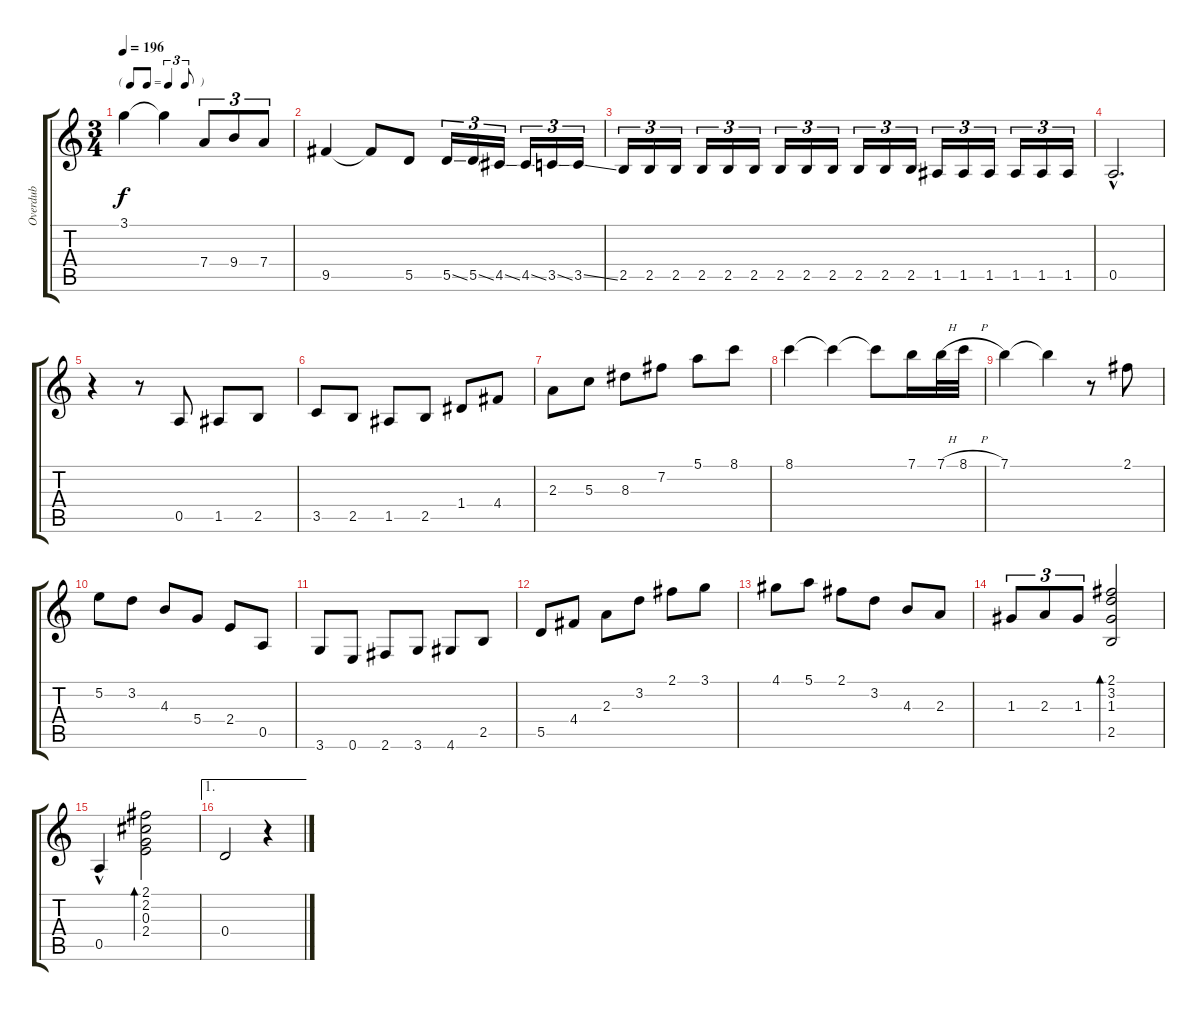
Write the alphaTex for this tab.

\track ("Overdub" "Overdub") {instrument electricbasspick}
\staff {score tabs}
\tuning (E4 B3 G3 D3 A2 E2) {hide}
\ts (3 4)
\tf triplet8th
\tempo 196
\clef g2
\ks c
3.1.4{dy f} 3.1{t}.4 7.4.8{tu (3 2)} 9.4.8{tu (3 2)} 7.4.8{tu (3 2)} |
9.5.4 9.5{t}.8 5.5.8 5.5{ss}.16{tu (3 2)} 5.5{ss}.16{tu (3 2)} 4.5{ss}.16{tu (3 2)} 4.5{ss}.16{tu (3 2)} 3.5{ss}.16{tu (3 2)} 3.5{ss}.16{tu (3 2)} |
2.5.16{tu (3 2)} 2.5.16{tu (3 2)} 2.5.16{tu (3 2)} 2.5.16{tu (3 2)} 2.5.16{tu (3 2)} 2.5.16{tu (3 2)} 2.5.16{tu (3 2)} 2.5.16{tu (3 2)} 2.5.16{tu (3 2)} 2.5.16{tu (3 2)} 2.5.16{tu (3 2)} 2.5.16{tu (3 2)} 1.5.16{tu (3 2)} 1.5.16{tu (3 2)} 1.5.16{tu (3 2)} 1.5.16{tu (3 2)} 1.5.16{tu (3 2)} 1.5.16{tu (3 2)} |
0.5{hac}.2{d} |
r.4 r.8 0.5.8 1.5.8 2.5.8 |
3.5.8 2.5.8 1.5.8 2.5.8 1.4.8 4.4.8 |
2.3.8 5.3.8 8.3.8 7.2.8 5.1.8 8.1.8 |
8.1.4 8.1{t}.4 8.1{t}.8 7.1.16 7.1{h}.32 8.1{h}.32 |
7.1.4 7.1{t}.4 r.8 2.1.8 |
5.2.8 3.2.8 4.3.8 5.4.8 2.4.8 0.5.8 |
3.6.8 0.6.8 2.6.8 3.6.8 4.6.8 2.5.8 |
5.5.8 4.4.8 2.3.8 3.2.8 2.1.8 3.1.8 |
4.1.8 5.1.8 2.1.8 3.2.8 4.3.8 2.3.8 |
1.3.8{tu (3 2)} 2.3.8{tu (3 2)} 1.3.8{tu (3 2)} (2.1 3.2 1.3 2.5).2{bd 480} |
0.5{hac}.4 (2.1 2.2 0.3 2.4).2{bd 480} |
\ae 1
0.4.2 r.4
